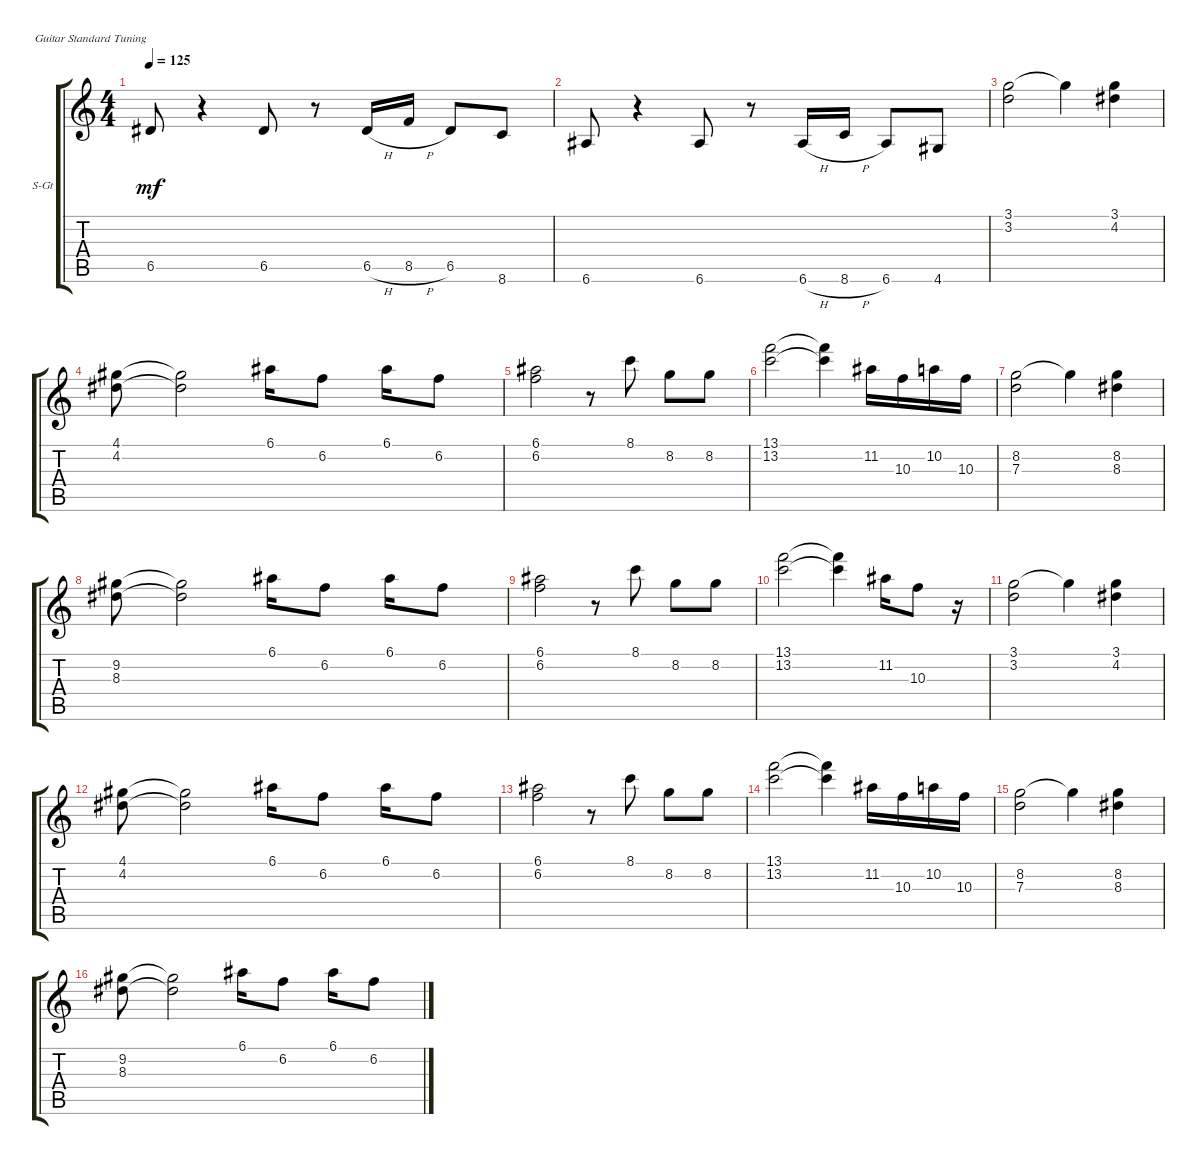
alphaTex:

\defaultSystemsLayout 4
\bracketExtendMode groupsimilarinstruments
\firstSystemTrackNameOrientation horizontal
\otherSystemsTrackNameOrientation horizontal
\track ("Steel Guitar" "S-Gt") {instrument acousticguitarsteel}
\staff {score tabs}
\tuning (E4 B3 G3 D3 A2 E2)
\ts (4 4)
\tempo 125
\clef g2
\ks c
6.5.8{dy mf} r.4 6.5.8 r.8 6.5{h}.16 8.5{h}.16 6.5.8 8.6.8 |
6.6.8 r.4 6.6.8 r.8 6.6{h}.16 8.6{h}.16 6.6.8 4.6.8 |
(3.1 3.2).2 3.1{t}.4 (4.2 3.1).4 |
(4.1 4.2).8 (4.2{t} 4.1{t}).2 6.1.16 6.2.8 6.1.16 6.2.8 |
(6.2 6.1).2 r.8 8.1.8 8.2.8 8.2.8 |
(13.1 13.2).2 (13.1{t} 13.2{t}).4 11.2.16 10.3.16 10.2.16 10.3.16 |
(8.2 7.3).2 8.2{t}.4 (8.3 8.2).4 |
(9.2 8.3).8 (8.3{t} 9.2{t}).2 6.1.16 6.2.8 6.1.16 6.2.8 |
(6.2 6.1).2 r.8 8.1.8 8.2.8 8.2.8 |
(13.1 13.2).2 (13.1{t} 13.2{t}).4 11.2.16 10.3.8 r.16 |
(3.1 3.2).2 3.1{t}.4 (4.2 3.1).4 |
(4.1 4.2).8 (4.2{t} 4.1{t}).2 6.1.16 6.2.8 6.1.16 6.2.8 |
(6.2 6.1).2 r.8 8.1.8 8.2.8 8.2.8 |
(13.1 13.2).2 (13.1{t} 13.2{t}).4 11.2.16 10.3.16 10.2.16 10.3.16 |
(8.2 7.3).2 8.2{t}.4 (8.3 8.2).4 |
(9.2 8.3).8 (8.3{t} 9.2{t}).2 6.1.16 6.2.8 6.1.16 6.2.8
